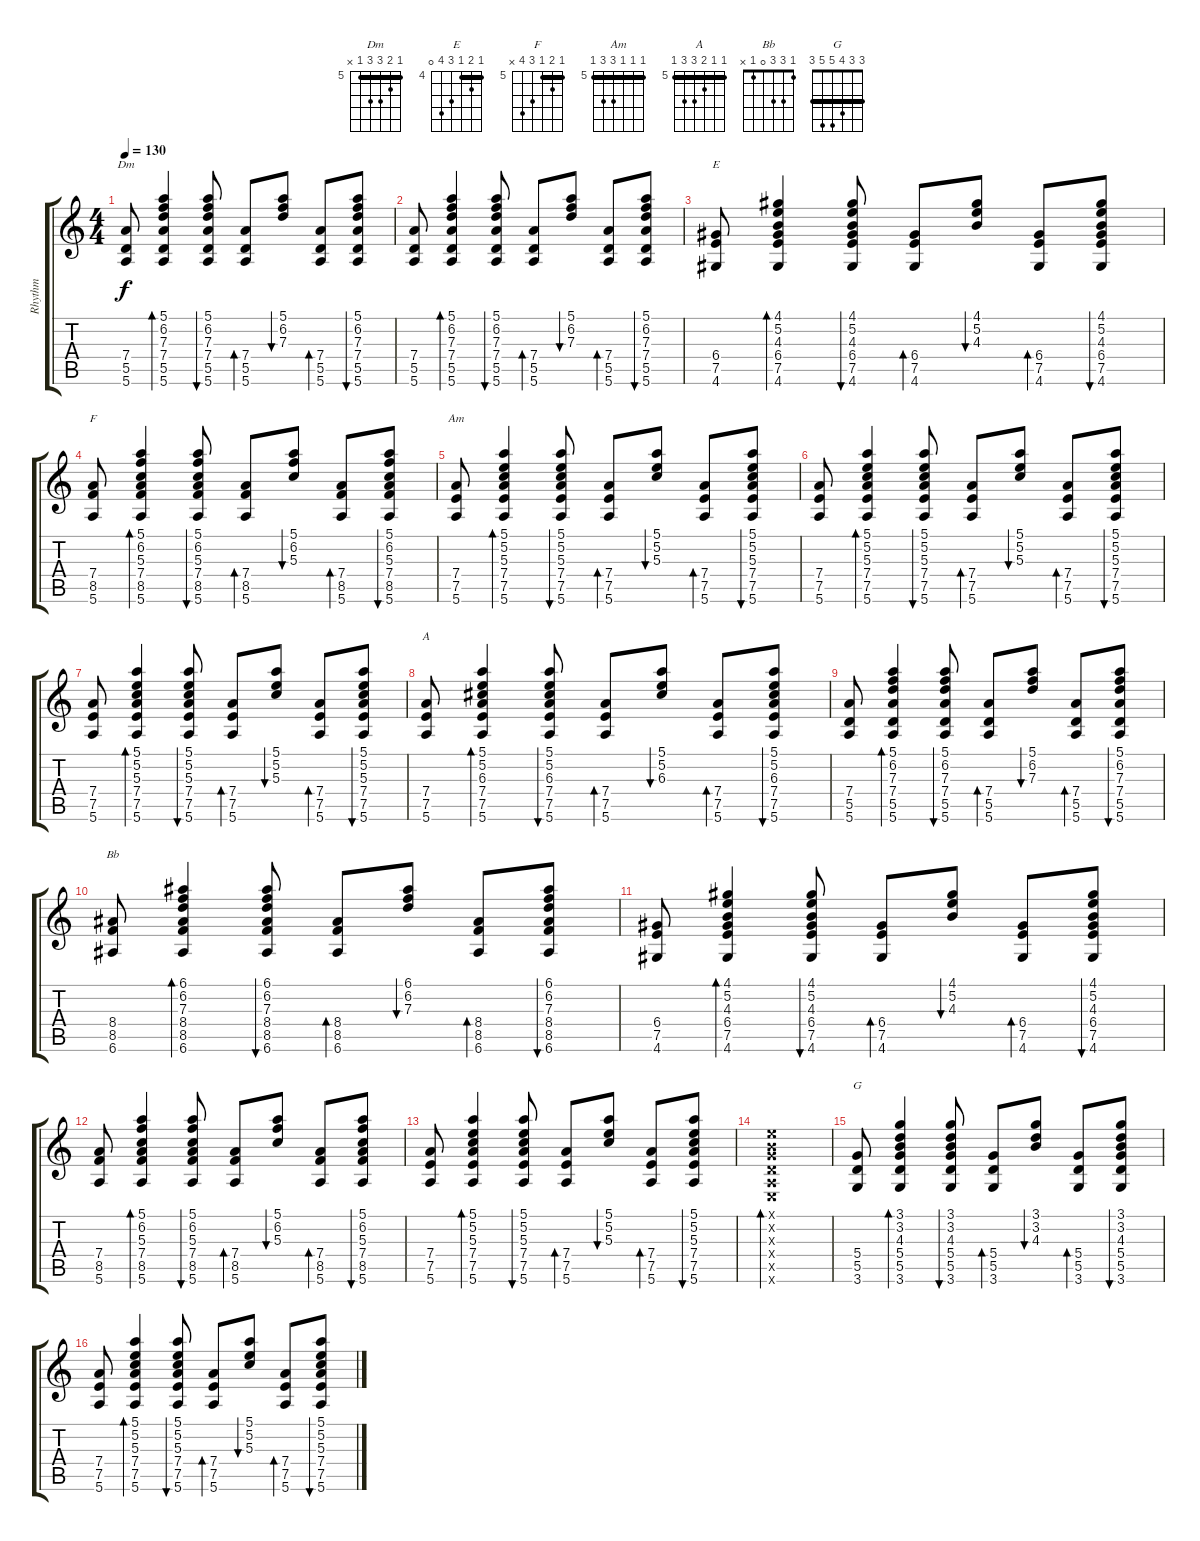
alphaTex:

\track ("Rhythm" "Rhythm") {instrument acousticguitarnylon}
\staff {score tabs}
\tuning (E4 B3 G3 D3 A2 E2) {hide}
\chord ("Dm" 5 6 7 7 5 x) {firstfret 5 barre 5}
\chord ("E" 4 5 4 6 7 0) {firstfret 4 barre 4}
\chord ("F" 5 6 5 7 8 x) {firstfret 5 barre 5}
\chord ("Am" 5 5 5 7 7 5) {firstfret 5 barre 5}
\chord ("A" 5 5 6 7 7 5) {firstfret 5 barre 5}
\chord ("Bb" 1 3 3 0 1 x)
\chord ("G" 3 3 4 5 5 3) {barre 3}
\ts (4 4)
\tempo 130
\clef g2
\ks c
(7.4 5.5 5.6).8{ch "Dm" dy f} (5.1 6.2 7.3 7.4 5.5 5.6).4{bd 480} (5.1 6.2 7.3 7.4 5.5 5.6).8{bu 30} (7.4 5.5 5.6).8{bd 30} (5.1 6.2 7.3).8{bu 30} (7.4 5.5 5.6).8{bd 30} (5.1 6.2 7.3 7.4 5.5 5.6).8{bu 30} |
(7.4 5.5 5.6).8 (5.1 6.2 7.3 7.4 5.5 5.6).4{bd 480} (5.1 6.2 7.3 7.4 5.5 5.6).8{bu 30} (7.4 5.5 5.6).8{bd 30} (5.1 6.2 7.3).8{bu 30} (7.4 5.5 5.6).8{bd 30} (5.1 6.2 7.3 7.4 5.5 5.6).8{bu 30} |
(6.4 7.5 4.6).8{ch "E"} (4.1 5.2 4.3 6.4 7.5 4.6).4{bd 480} (4.1 5.2 4.3 6.4 7.5 4.6).8{bu 30} (6.4 7.5 4.6).8{bd 30} (4.1 5.2 4.3).8{bu 30} (6.4 7.5 4.6).8{bd 30} (4.1 5.2 4.3 6.4 7.5 4.6).8{bu 30} |
(7.4 8.5 5.6).8{ch "F"} (5.1 6.2 5.3 7.4 8.5 5.6).4{bd 480} (5.1 6.2 5.3 7.4 8.5 5.6).8{bu 30} (7.4 8.5 5.6).8{bd 30} (5.1 6.2 5.3).8{bu 30} (7.4 8.5 5.6).8{bd 30} (5.1 6.2 5.3 7.4 8.5 5.6).8{bu 30} |
(7.4 7.5 5.6).8{ch "Am"} (5.1 5.2 5.3 7.4 7.5 5.6).4{bd 480} (5.1 5.2 5.3 7.4 7.5 5.6).8{bu 30} (7.4 7.5 5.6).8{bd 30} (5.1 5.2 5.3).8{bu 30} (7.4 7.5 5.6).8{bd 30} (5.1 5.2 5.3 7.4 7.5 5.6).8{bu 30} |
(7.4 7.5 5.6).8 (5.1 5.2 5.3 7.4 7.5 5.6).4{bd 480} (5.1 5.2 5.3 7.4 7.5 5.6).8{bu 30} (7.4 7.5 5.6).8{bd 30} (5.1 5.2 5.3).8{bu 30} (7.4 7.5 5.6).8{bd 30} (5.1 5.2 5.3 7.4 7.5 5.6).8{bu 30} |
(7.4 7.5 5.6).8 (5.1 5.2 5.3 7.4 7.5 5.6).4{bd 480} (5.1 5.2 5.3 7.4 7.5 5.6).8{bu 30} (7.4 7.5 5.6).8{bd 30} (5.1 5.2 5.3).8{bu 30} (7.4 7.5 5.6).8{bd 30} (5.1 5.2 5.3 7.4 7.5 5.6).8{bu 30} |
(7.4 7.5 5.6).8{ch "A"} (5.1 5.2 6.3 7.4 7.5 5.6).4{bd 480} (5.1 5.2 6.3 7.4 7.5 5.6).8{bu 30} (7.4 7.5 5.6).8{bd 30} (5.1 5.2 6.3).8{bu 30} (7.4 7.5 5.6).8{bd 30} (5.1 5.2 6.3 7.4 7.5 5.6).8{bu 30} |
(7.4 5.5 5.6).8 (5.1 6.2 7.3 7.4 5.5 5.6).4{bd 480} (5.1 6.2 7.3 7.4 5.5 5.6).8{bu 30} (7.4 5.5 5.6).8{bd 30} (5.1 6.2 7.3).8{bu 30} (7.4 5.5 5.6).8{bd 30} (5.1 6.2 7.3 7.4 5.5 5.6).8{bu 30} |
(8.4 8.5 6.6).8{ch "Bb"} (6.1 6.2 7.3 8.4 8.5 6.6).4{bd 480} (6.1 6.2 7.3 8.4 8.5 6.6).8{bu 30} (8.4 8.5 6.6).8{bd 30} (6.1 6.2 7.3).8{bu 30} (8.4 8.5 6.6).8{bd 30} (6.1 6.2 7.3 8.4 8.5 6.6).8{bu 30} |
(6.4 7.5 4.6).8 (4.1 5.2 4.3 6.4 7.5 4.6).4{bd 480} (4.1 5.2 4.3 6.4 7.5 4.6).8{bu 30} (6.4 7.5 4.6).8{bd 30} (4.1 5.2 4.3).8{bu 30} (6.4 7.5 4.6).8{bd 30} (4.1 5.2 4.3 6.4 7.5 4.6).8{bu 30} |
(7.4 8.5 5.6).8 (5.1 6.2 5.3 7.4 8.5 5.6).4{bd 480} (5.1 6.2 5.3 7.4 8.5 5.6).8{bu 30} (7.4 8.5 5.6).8{bd 30} (5.1 6.2 5.3).8{bu 30} (7.4 8.5 5.6).8{bd 30} (5.1 6.2 5.3 7.4 8.5 5.6).8{bu 30} |
(7.4 7.5 5.6).8 (5.1 5.2 5.3 7.4 7.5 5.6).4{bd 480} (5.1 5.2 5.3 7.4 7.5 5.6).8{bu 30} (7.4 7.5 5.6).8{bd 30} (5.1 5.2 5.3).8{bu 30} (7.4 7.5 5.6).8{bd 30} (5.1 5.2 5.3 7.4 7.5 5.6).8{bu 30} |
(0.1{x} 0.2{x} 0.3{x} 0.4{x} 0.5{x} 0.6{x}).1{bd 30} |
(5.4 5.5 3.6).8{ch "G"} (3.1 3.2 4.3 5.4 5.5 3.6).4{bd 480} (3.1 3.2 4.3 5.4 5.5 3.6).8{bu 30} (5.4 5.5 3.6).8{bd 30} (3.1 3.2 4.3).8{bu 30} (5.4 5.5 3.6).8{bd 30} (3.1 3.2 4.3 5.4 5.5 3.6).8{bu 30} |
(7.4 7.5 5.6).8 (5.1 5.2 5.3 7.4 7.5 5.6).4{bd 480} (5.1 5.2 5.3 7.4 7.5 5.6).8{bu 30} (7.4 7.5 5.6).8{bd 30} (5.1 5.2 5.3).8{bu 30} (7.4 7.5 5.6).8{bd 30} (5.1 5.2 5.3 7.4 7.5 5.6).8{bu 30}
